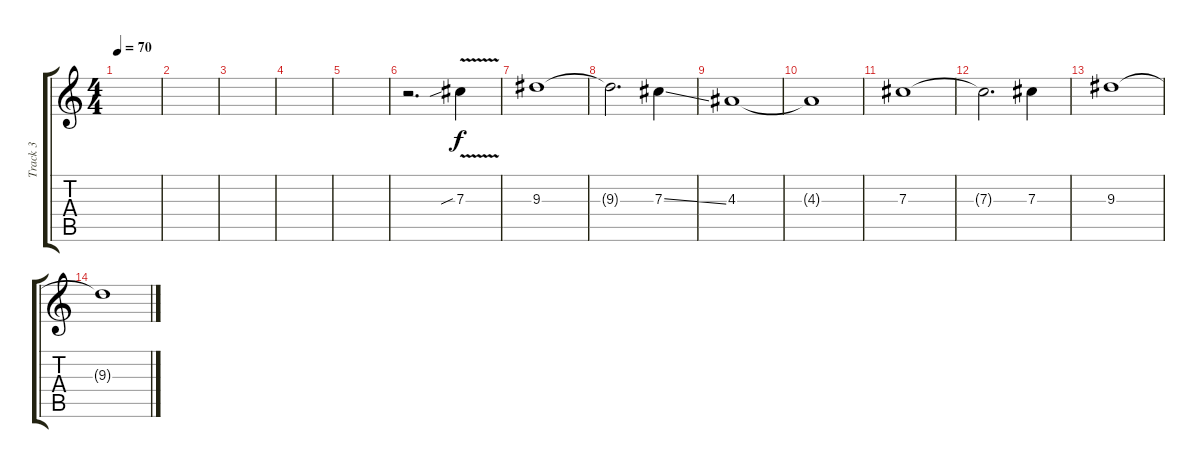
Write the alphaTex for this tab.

\track ("Track 3" "Track 3") {instrument distortionguitar}
\staff {score tabs}
\tuning (Eb4 Bb3 Gb3 Db3 Ab2 Eb2) {hide}
\ts (4 4)
\tempo 70
\clef g2
\ks c
|
|
|
|
|
r.2{d} 7.3{v sib}.4 |
9.3.1 |
9.3{t}.2{d} 7.3{ss}.4 |
4.3.1 |
4.3{t}.1 |
7.3.1 |
7.3{t}.2{d} 7.3.4 |
9.3.1 |
9.3{t}.1
